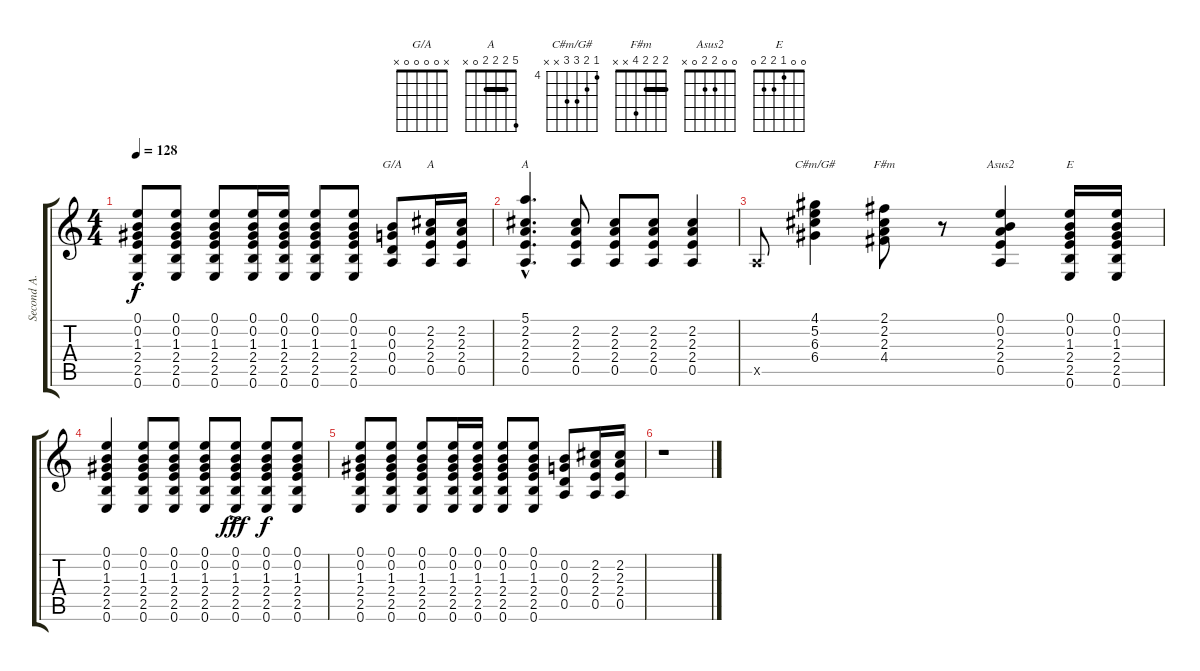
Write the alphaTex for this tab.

\track ("Second A. Guitar" "Second A. ") {instrument acousticguitarsteel}
\staff {score tabs}
\tuning (E4 B3 G3 D3 A2 E2) {hide}
\chord ("G/A" x 0 0 0 0 x)
\chord ("A" x 2 2 2 0 x) {barre 2}
\chord ("A" 5 2 2 2 0 x) {barre 2}
\chord ("C#m/G#" 4 5 6 6 x x) {firstfret 4}
\chord ("F#m" 2 2 2 4 x x) {barre 2}
\chord ("Asus2" 0 0 2 2 0 x)
\chord ("E" 0 0 1 2 2 0)
\ts (4 4)
\tempo 128
\clef g2
\ks c
(0.1 0.2 1.3 2.4 2.5 0.6).8{dy f} (0.1 0.2 1.3 2.4 2.5 0.6).8 (0.1 0.2 1.3 2.4 2.5 0.6).8 (0.1 0.2 1.3 2.4 2.5 0.6).16 (0.1 0.2 1.3 2.4 2.5 0.6).16 (0.1 0.2 1.3 2.4 2.5 0.6).8 (0.1 0.2 1.3 2.4 2.5 0.6).8 (0.2 0.3 0.4 0.5).8{ch "G/A"} (2.2 2.3 2.4 0.5).16{ch "A"} (2.2 2.3 2.4 0.5).16 |
(5.1{hac} 2.2{hac} 2.3{hac} 2.4{hac} 0.5{hac}).4{d ch "A"} (2.2 2.3 2.4 0.5).8 (2.2 2.3 2.4 0.5).8 (2.2 2.3 2.4 0.5).8 (2.2 2.3 2.4 0.5).4 |
0.5{x}.8 (4.1 5.2 6.3 6.4).4{ch "C#m/G#"} (2.1 2.2 2.3 4.4).8{ch "F#m"} r.8 (0.1 0.2 2.3 2.4 0.5).4{ch "Asus2"} (0.1 0.2 1.3 2.4 2.5 0.6).16{ch "E"} (0.1 0.2 1.3 2.4 2.5 0.6).16 |
(0.1 0.2 1.3 2.4 2.5 0.6).4 (0.1 0.2 1.3 2.4 2.5 0.6).8 (0.1 0.2 1.3 2.4 2.5 0.6).8 (0.1 0.2 1.3 2.4 2.5 0.6).8 (0.1{ac} 0.2{ac} 1.3{ac} 2.4{ac} 2.5{ac} 0.6{ac}).8{dy fff} (0.1 0.2 1.3 2.4 2.5 0.6).8{dy f} (0.1 0.2 1.3 2.4 2.5 0.6).8 |
(0.1 0.2 1.3 2.4 2.5 0.6).8 (0.1 0.2 1.3 2.4 2.5 0.6).8 (0.1 0.2 1.3 2.4 2.5 0.6).8 (0.1 0.2 1.3 2.4 2.5 0.6).16 (0.1 0.2 1.3 2.4 2.5 0.6).16 (0.1 0.2 1.3 2.4 2.5 0.6).8 (0.1 0.2 1.3 2.4 2.5 0.6).8 (0.2 0.3 0.4 0.5).8 (2.2 2.3 2.4 0.5).16 (2.2 2.3 2.4 0.5).16 |
r.1
